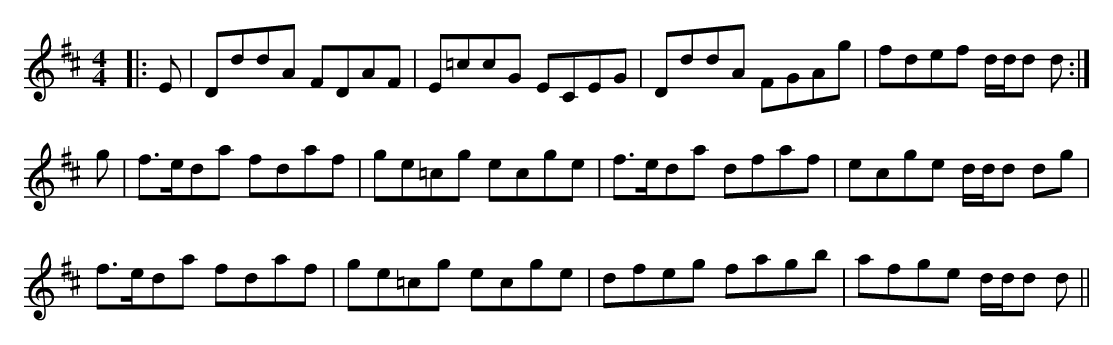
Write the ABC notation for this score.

X:1
M:4/4
K:D
|:E|DddA FDAF|E=ccG ECEG|DddA FGAg|fdef d/d/d d:|
g|f>eda fdaf|ge=cg ecge|f>eda dfaf|ecge d/d/d dg|
f>eda fdaf|ge=cg ecge|dfeg fagb|afge d/d/d d||
